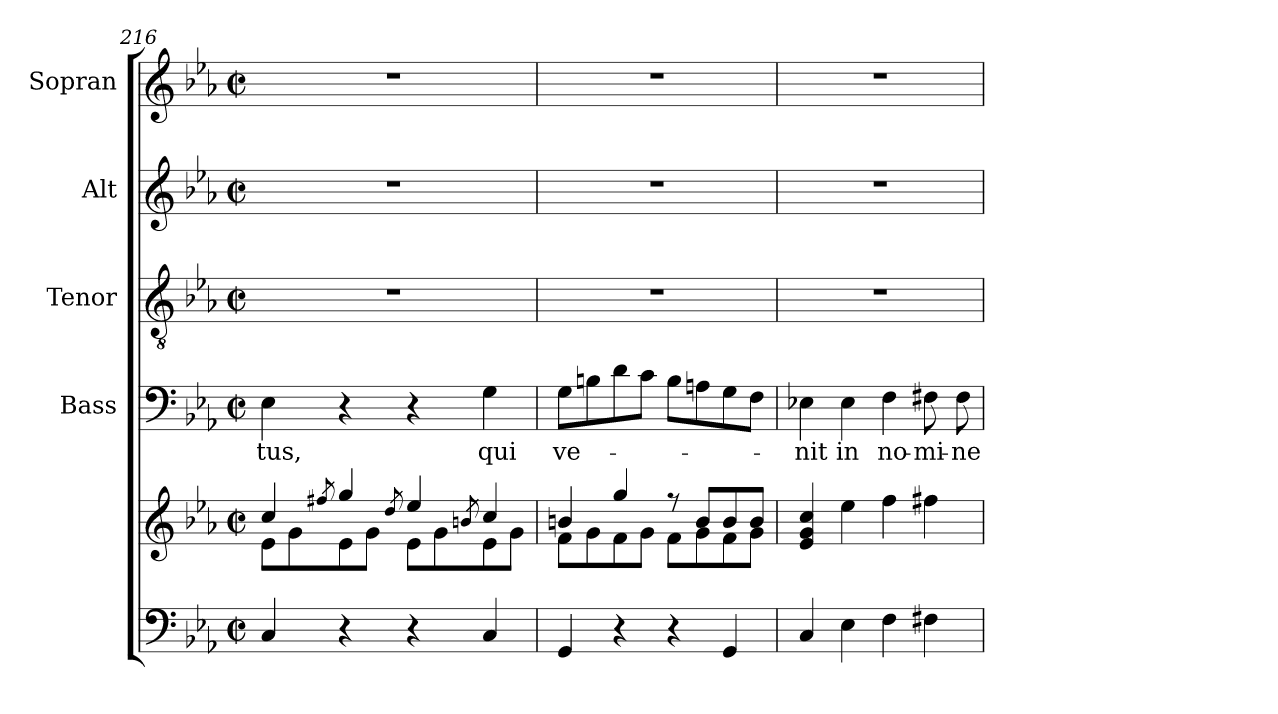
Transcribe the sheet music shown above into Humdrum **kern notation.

**kern	**kern	**kern	**text	**kern	**kern	**kern
*part5	*part5	*part4	*part4	*part3	*part2	*part1
*staff6	*staff5	*staff4	*staff4	*staff3	*staff2	*staff1
*	*	*I"Bass	*	*I"Tenor	*I"Alt	*I"Sopran
*	*	*I'B.	*	*I'T.	*I'A.	*I'S.
!!LO:PB:g=z
*clefF4	*clefG2	*clefF4	*	*clefGv2	*clefG2	*clefG2
*k[b-e-a-]	*k[b-e-a-]	*k[b-e-a-]	*	*k[b-e-a-]	*k[b-e-a-]	*k[b-e-a-]
*E-:	*E-:	*E-:	*	*E-:	*E-:	*E-:
*M2/2	*M2/2	*M2/2	*	*M2/2	*M2/2	*M2/2
*met(c|)	*met(c|)	*met(c|)	*	*met(c|)	*met(c|)	*met(c|)
=216	=216	=216	=216	=216	=216	=216
*	*^	*	*	*	*	*
!	!	!	!	!LO:LY:b	!	!	!
4C/	4cc/	8e-\L	4E-\	-tus,	1r	1r	1r
.	.	8g\	.	.	.	.	.
.	8qff#X/	.	.	.	.	.	.
4r	4gg/	8e-\	4r	.	.	.	.
.	.	8g\J	.	.	.	.	.
.	8qdd/	.	.	.	.	.	.
4r	4ee-/	8e-\L	4r	.	.	.	.
.	.	8g\	.	.	.	.	.
.	8qbn/	.	.	.	.	.	.
!	!	!	!	!LO:LY:b	!	!	!
4C/	4cc/	8e-\	4G\	qui	.	.	.
.	.	8g\J	.	.	.	.	.
=217	=217	=217	=217	=217	=217	=217	=217
!	!	!	!	!LO:LY:b	!	!	!
4GG/	4bn/	8f\L	8G\L	ve-	1r	1r	1r
.	.	8g\	8Bn\	.	.	.	.
4r	4gg/	8f\	8d\	.	.	.	.
.	.	8g\J	8c\J	.	.	.	.
4r	8rff	8f\L	8B\L	.	.	.	.
.	8b/L	8g\	8An\	.	.	.	.
4GG/	8b/	8f\	8G\	.	.	.	.
.	8b/J	8g\J	8F\J	.	.	.	.
=218	=218	=218	=218	=218	=218	=218	=218
!	!	!	!	!LO:LY:b	!	!	!
*	*v	*v	*	*	*	*	*
4C/	4e-/ 4g/ 4cc/	4E-X\	-nit	1r	1r	1r
!	!	!	!LO:LY:b	!	!	!
4E-\	4ee-\	4E-\	in	.	.	.
!	!	!	!LO:LY:b	!	!	!
4F\	4ff\	4F\	no-	.	.	.
!	!	!	!LO:LY:b	!	!	!
4F#X\	4ff#X\	8F#X\	-mi-	.	.	.
!	!	!	!LO:LY:b	!	!	!
.	.	8F#\	-ne	.	.	.
=	=	=	=	=	=	=
*-	*-	*-	*-	*-	*-	*-
